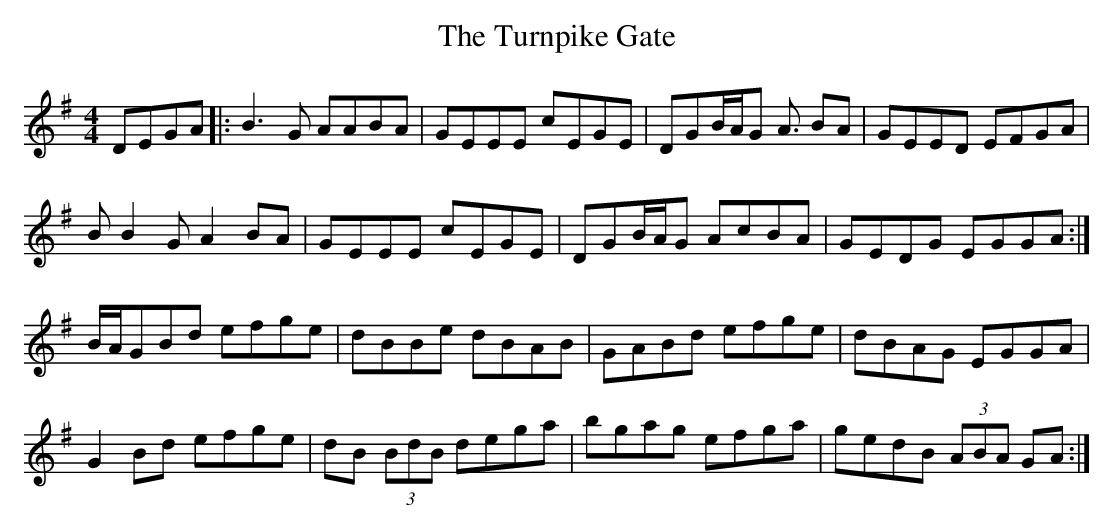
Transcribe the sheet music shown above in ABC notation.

X:1
T:The Turnpike Gate
M:4/4
L:1/8
K:G
DEGA |:B3 G AABA|GEEE cEGE|\
L:1/16
D2G2BAG2 A3 B2A2|\
L:1/8
GEED EFGA|
B B2 G A2 BA|GEEE cEGE|DGB/A/G AcBA|GEDG EGGA :|
B/A/GBd efge|dBBe dBAB|GABd efge|dBAG EGGA|
G2 Bd efge|dB (3BdB dega|bgag efga|gedB (3ABA GA :|
